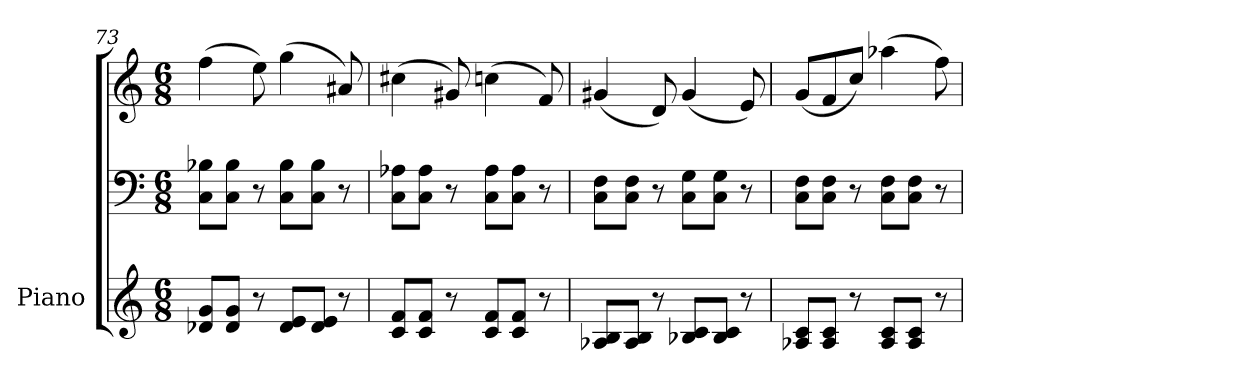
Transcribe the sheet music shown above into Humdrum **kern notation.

**kern	**kern	**kern
*part1	*part1	*part1
*staff3	*staff2	*staff1
*I"Piano	*	*
*I'Pno.	*	*
*clefG2	*clefF4	*clefG2
*k[]	*k[]	*k[]
*M6/8	*M6/8	*M6/8
=73	=73	=73
8d-X/ 8g/L	8C\ 8B-X\L	(>4ff\
8d-/ 8g/J	8C\ 8B-\J	.
8r	8r	8ee\)
8d-/ 8e/L	8C\ 8B-\L	(>4gg\
8d-/ 8e/J	8C\ 8B-\J	.
8r	8r	8a#X/)
!!LO:LB:g=z
=74	=74	=74
8c/ 8f/L	8C\ 8A-X\L	(>4cc#X\
8c/ 8f/J	8C\ 8A-\J	.
8r	8r	8g#X/)
8c/ 8f/L	8C\ 8A-\L	(>4ccn\
8c/ 8f/J	8C\ 8A-\J	.
8r	8r	8f/)
=75	=75	=75
8A-X/ 8B/L	8C\ 8F\L	(<4g#X/
8A-/ 8B/J	8C\ 8F\J	.
8r	8r	8d/)
8B-X/ 8c/L	8C\ 8G\L	(<4g#/
8B-/ 8c/J	8C\ 8G\J	.
8r	8r	8e/)
=76	=76	=76
8A-X/ 8c/L	8C\ 8F\L	(<8g/L
8A-/ 8c/J	8C\ 8F\J	8f/
8r	8r	8cc/J)
8A-/ 8c/L	8C\ 8F\L	(>4aa-X\
8A-/ 8c/J	8C\ 8F\J	.
8r	8r	8ff\)
=	=	=
*-	*-	*-
